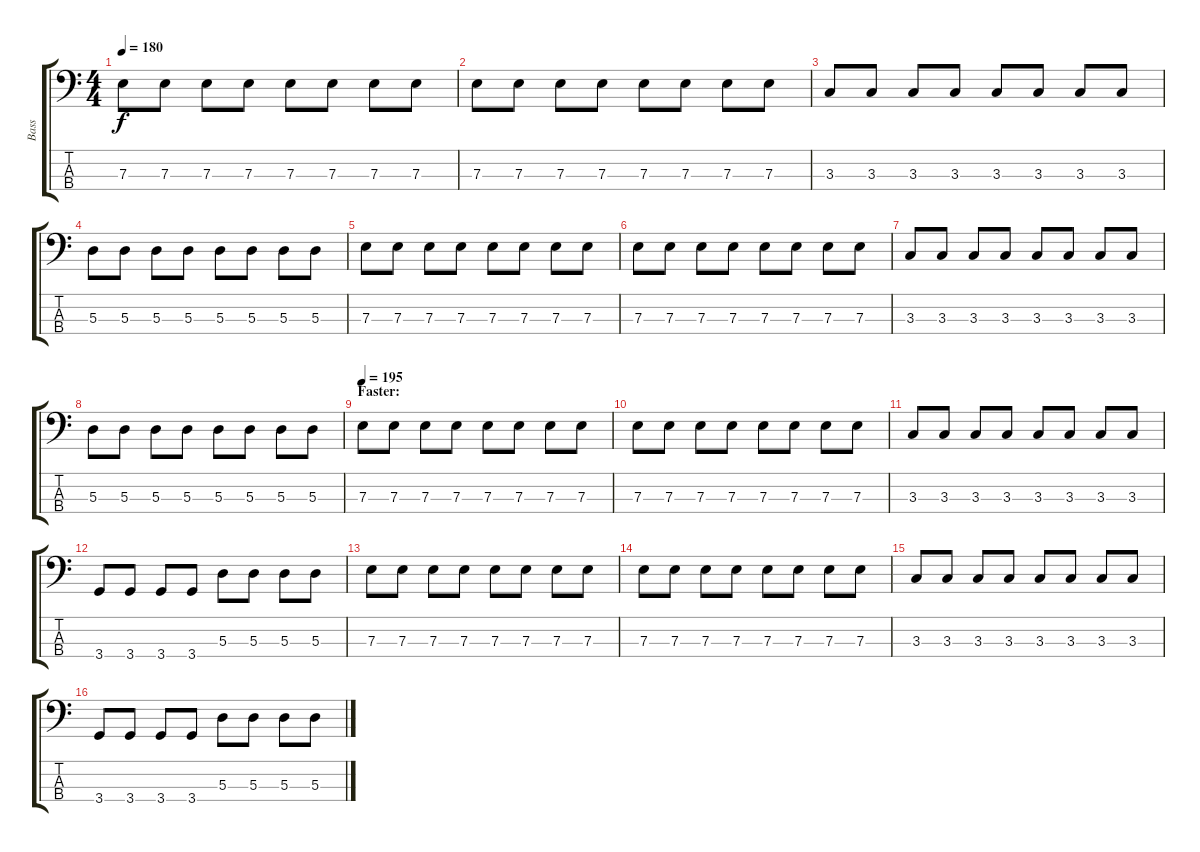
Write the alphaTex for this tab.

\track ("Bass" "Bass") {instrument electricbasspick}
\staff {score tabs}
\tuning (G2 D2 A1 E1) {hide}
\ts (4 4)
\tempo 180
\clef f4
\ks c
7.3.8{dy f} 7.3.8 7.3.8 7.3.8 7.3.8 7.3.8 7.3.8 7.3.8 |
7.3.8 7.3.8 7.3.8 7.3.8 7.3.8 7.3.8 7.3.8 7.3.8 |
3.3.8 3.3.8 3.3.8 3.3.8 3.3.8 3.3.8 3.3.8 3.3.8 |
5.3.8 5.3.8 5.3.8 5.3.8 5.3.8 5.3.8 5.3.8 5.3.8 |
7.3.8 7.3.8 7.3.8 7.3.8 7.3.8 7.3.8 7.3.8 7.3.8 |
7.3.8 7.3.8 7.3.8 7.3.8 7.3.8 7.3.8 7.3.8 7.3.8 |
3.3.8 3.3.8 3.3.8 3.3.8 3.3.8 3.3.8 3.3.8 3.3.8 |
5.3.8 5.3.8 5.3.8 5.3.8 5.3.8 5.3.8 5.3.8 5.3.8 |
\section ("" "Faster:")
\tempo 195
7.3.8 7.3.8 7.3.8 7.3.8 7.3.8 7.3.8 7.3.8 7.3.8 |
7.3.8 7.3.8 7.3.8 7.3.8 7.3.8 7.3.8 7.3.8 7.3.8 |
3.3.8 3.3.8 3.3.8 3.3.8 3.3.8 3.3.8 3.3.8 3.3.8 |
3.4.8 3.4.8 3.4.8 3.4.8 5.3.8 5.3.8 5.3.8 5.3.8 |
7.3.8 7.3.8 7.3.8 7.3.8 7.3.8 7.3.8 7.3.8 7.3.8 |
7.3.8 7.3.8 7.3.8 7.3.8 7.3.8 7.3.8 7.3.8 7.3.8 |
3.3.8 3.3.8 3.3.8 3.3.8 3.3.8 3.3.8 3.3.8 3.3.8 |
3.4.8 3.4.8 3.4.8 3.4.8 5.3.8 5.3.8 5.3.8 5.3.8
